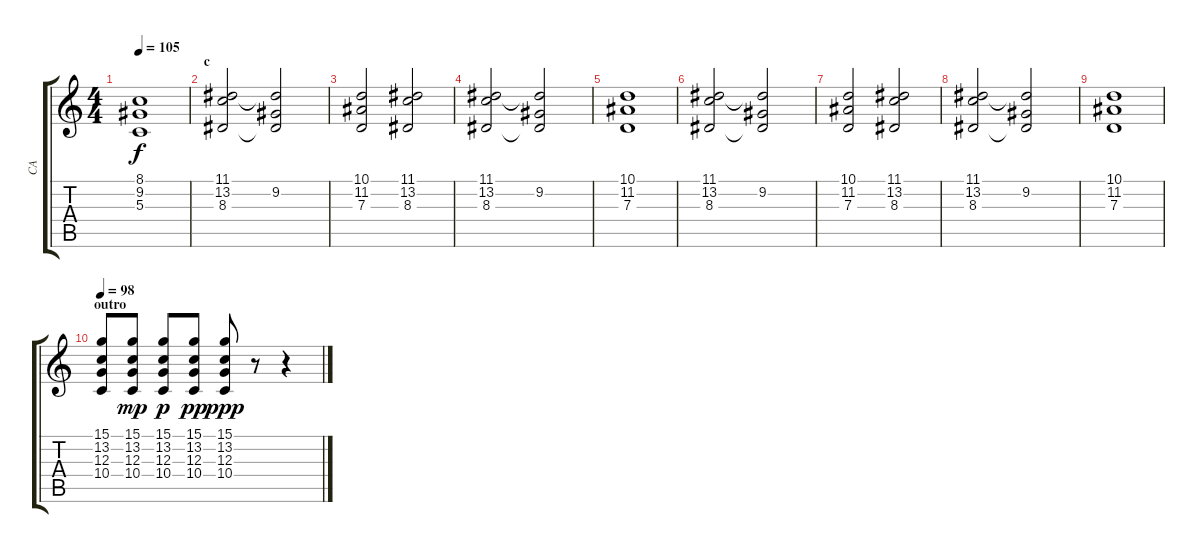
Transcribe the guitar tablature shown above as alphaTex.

\track ("CA" "CA") {instrument choiraahs}
\staff {score tabs}
\tuning (E4 B3 G3 D3 A2 E2) {hide}
\ts (4 4)
\tempo 105
\clef g2
\ks c
(8.1 9.2 5.3).1{dy f} |
\section ("" "c")
(11.1 13.2 8.3).2 (11.1{t} 9.2 8.3{t}).2 |
(10.1 11.2 7.3).2 (11.1 13.2 8.3).2 |
(11.1 13.2 8.3).2 (11.1{t} 9.2 8.3{t}).2 |
(10.1 11.2 7.3).1 |
(11.1 13.2 8.3).2 (11.1{t} 9.2 8.3{t}).2 |
(10.1 11.2 7.3).2 (11.1 13.2 8.3).2 |
(11.1 13.2 8.3).2 (11.1{t} 9.2 8.3{t}).2 |
(10.1 11.2 7.3).1 |
\section ("" "outro")
\tempo 98
(15.1 13.2 12.3 10.4).8 (15.1 13.2 12.3 10.4).8{dy mp} (15.1 13.2 12.3 10.4).8{dy p} (15.1 13.2 12.3 10.4).8{dy pp} (15.1 13.2 12.3 10.4).8{dy ppp} r.8 r.4
